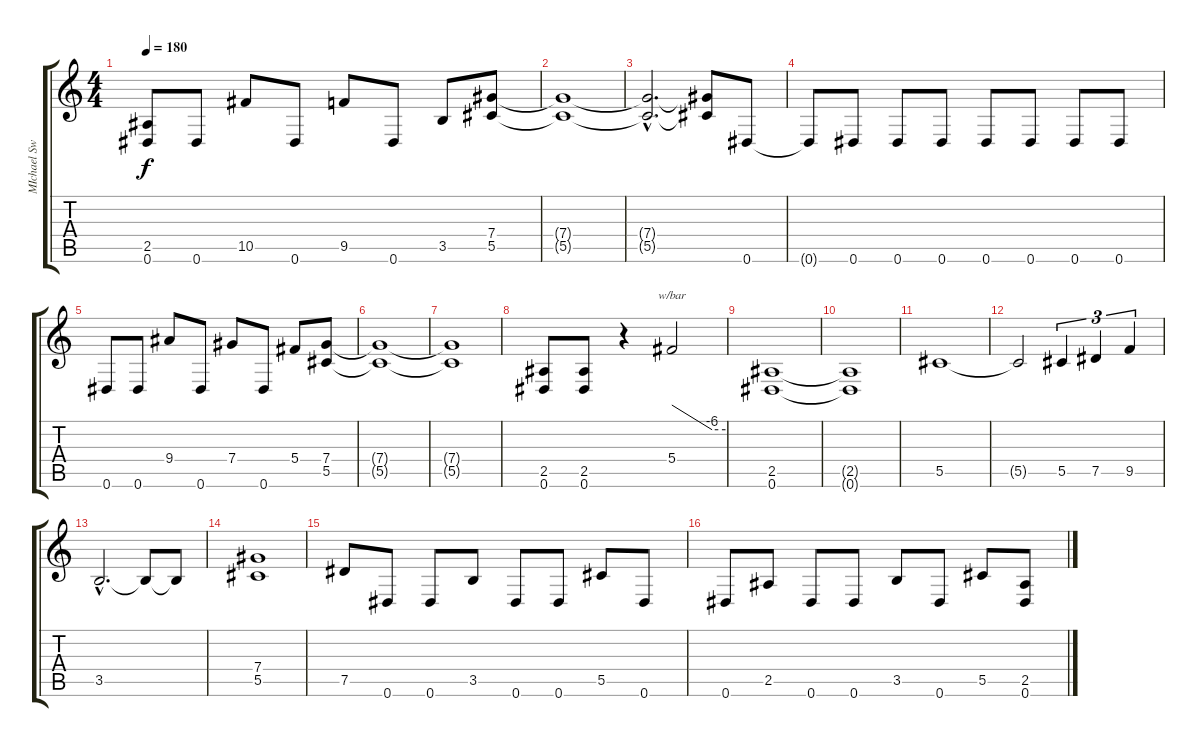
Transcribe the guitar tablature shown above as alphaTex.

\track ("MIchael Sweet" "MIchael Sw") {instrument distortionguitar}
\staff {score tabs}
\tuning (Eb4 Bb3 Gb3 Db3 Ab2 Eb2) {hide}
\ts (4 4)
\tempo 180
\clef g2
\ks c
(2.5{t} 0.6{t}).8{dy f} 0.6.8 10.5.8 0.6.8 9.5.8 0.6.8 3.5.8 (7.4 5.5).8 |
(7.4{t} 5.5{t}).1 |
(7.4{hac t} 5.5{hac t}).2{d} (7.4{t} 5.5{t}).8 0.6.8 |
0.6{t}.8 0.6.8 0.6.8 0.6.8 0.6.8 0.6.8 0.6.8 0.6.8 |
0.6.8 0.6.8 9.4.8 0.6.8 7.4.8 0.6.8 5.4.8 (7.4 5.5).8 |
(7.4{t} 5.5{t}).1 |
(7.4{t} 5.5{t}).1 |
(2.5 0.6).8 (2.5 0.6).8 r.4 5.4.2{tbe (custom default 0 0 45 -24 60 -24)} |
(2.5 0.6).1 |
(2.5{t} 0.6{t}).1 |
5.5.1 |
5.5{t}.2 5.5.4{tu (3 2)} 7.5.4{tu (3 2)} 9.5.4{tu (3 2)} |
3.5{hac}.2{d} 3.5{t}.8 3.5{t}.8 |
(7.4 5.5).1 |
7.5.8 0.6.8 0.6.8 3.5.8 0.6.8 0.6.8 5.5.8 0.6.8 |
0.6.8 2.5.8 0.6.8 0.6.8 3.5.8 0.6.8 5.5.8 (2.5 0.6).8
